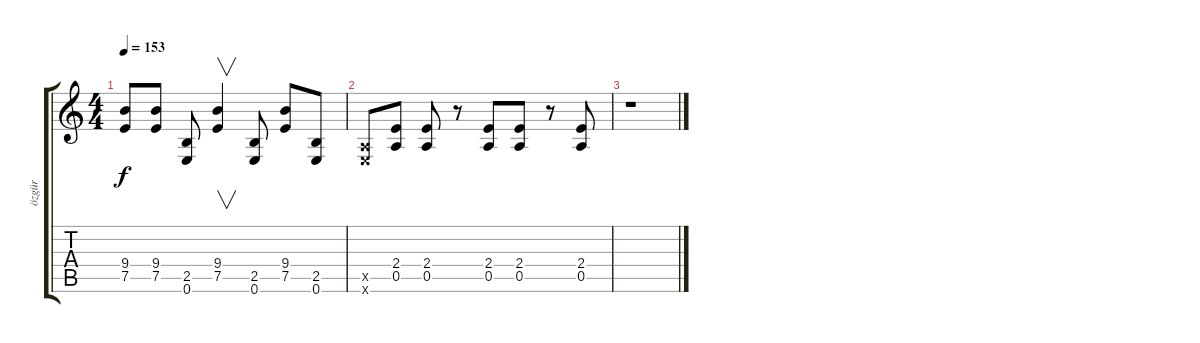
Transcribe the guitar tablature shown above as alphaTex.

\track ("özgür" "özgür") {instrument overdrivenguitar}
\staff {score tabs}
\tuning (E4 B3 G3 D3 A2 E2) {hide}
\ts (4 4)
\tempo 153
\clef g2
\ks c
(9.4 7.5).8{dy f} (9.4 7.5).8 (2.5 0.6).8 (9.4 7.5).4{v} (2.5 0.6).8 (9.4 7.5).8 (2.5 0.6).8 |
(0.5{x} 0.6{x}).8 (2.4 0.5).8 (2.4 0.5).8 r.8 (2.4 0.5).8 (2.4 0.5).8 r.8 (2.4 0.5).8 |
r.1
